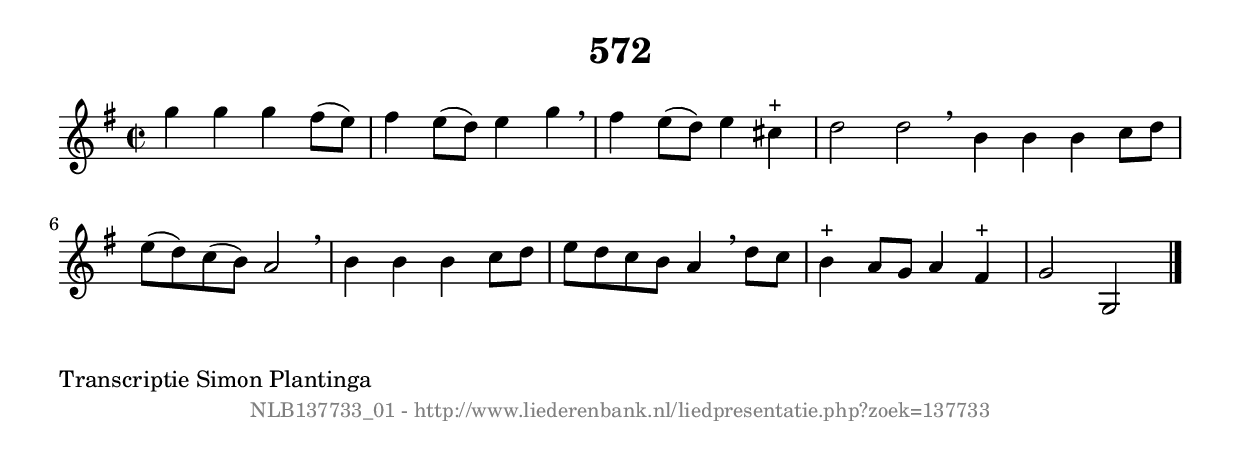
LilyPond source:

%
% produced by wce2krn 1.64 (7 June 2014)
%
\version"2.16"
#(append! paper-alist '(("long" . (cons (* 210 mm) (* 2000 mm)))))
#(set-default-paper-size "long")
sb = {\breathe}
mBreak = {\breathe }
bBreak = {\breathe }
x = {\once\override NoteHead #'style = #'cross }
gl=\glissando
itime={\override Staff.TimeSignature #'stencil = ##f }
ficta = {\once\set suggestAccidentals = ##t}
fine = {\once\override Score.RehearsalMark #'self-alignment-X = #1 \mark \markup {\italic{Fine}}}
dc = {\once\override Score.RehearsalMark #'self-alignment-X = #1 \mark \markup {\italic{D.C.}}}
dcf = {\once\override Score.RehearsalMark #'self-alignment-X = #1 \mark \markup {\italic{D.C. al Fine}}}
dcc = {\once\override Score.RehearsalMark #'self-alignment-X = #1 \mark \markup {\italic{D.C. al Coda}}}
ds = {\once\override Score.RehearsalMark #'self-alignment-X = #1 \mark \markup {\italic{D.S.}}}
dsf = {\once\override Score.RehearsalMark #'self-alignment-X = #1 \mark \markup {\italic{D.S. al Fine}}}
dsc = {\once\override Score.RehearsalMark #'self-alignment-X = #1 \mark \markup {\italic{D.S. al Coda}}}
pv = {\set Score.repeatCommands = #'((volta "1"))}
sv = {\set Score.repeatCommands = #'((volta "2"))}
tv = {\set Score.repeatCommands = #'((volta "3"))}
qv = {\set Score.repeatCommands = #'((volta "4"))}
xv = {\set Score.repeatCommands = #'((volta #f))}
\header{ tagline = ""
title = "572"
}
\score {{
\key g \major
\relative g'
{
\set melismaBusyProperties = #'()
\time 2/2
\tempo 4=120
\override Score.MetronomeMark #'transparent = ##t
\override Score.RehearsalMark #'break-visibility = #(vector #t #t #f)
g'4 g4 g4 fis8( e8) | fis4 e8( d8) e4 g4 | \sb fis4 e8( d8) e4 cis4^"+" | d2 d2 \bar ":|:" \bBreak
b4 b4 b4 c8 d8 | e8( d8) c8( b8) a2 | \sb b4 b4 b4 c8 d8 | e8 d8 c8 b8 a4 \sb d8 c8 | b4^"+" a8 g8 a4 fis4^"+" | g2 g,2 \bar "|."
 }}
 \midi { }
 \layout {
            indent = 0.0\cm
}
}
\markup { \wordwrap-string #" 
Transcriptie Simon Plantinga
"}
\markup { \vspace #0 } \markup { \with-color #grey \fill-line { \center-column { \smaller "NLB137733_01 - http://www.liederenbank.nl/liedpresentatie.php?zoek=137733" } } }
